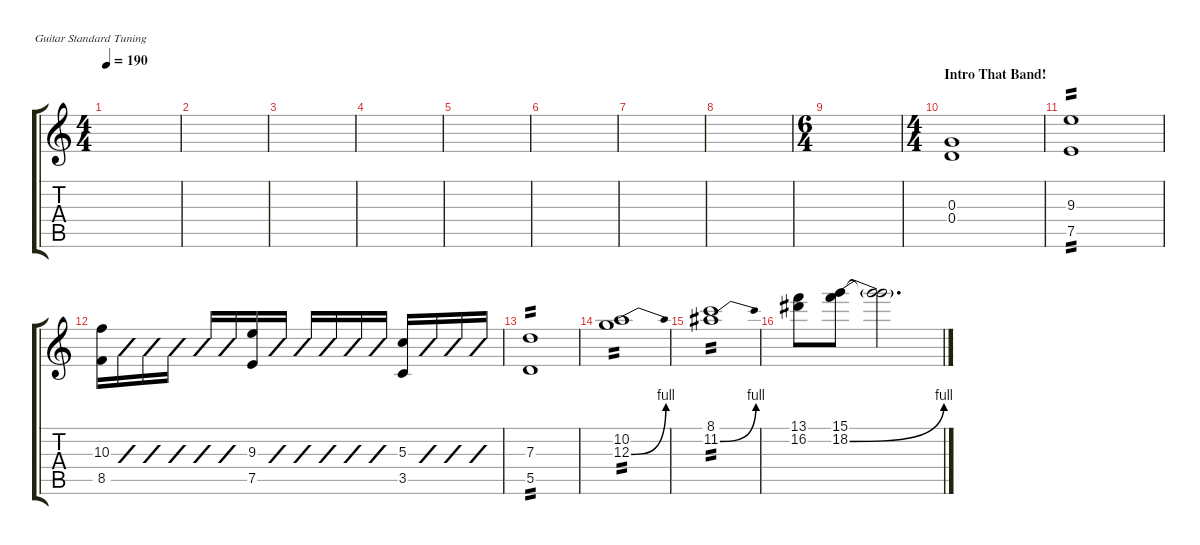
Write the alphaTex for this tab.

\defaultSystemsLayout 4
\hideDynamics
\bracketExtendMode groupsimilarinstruments
\singleTrackTrackNamePolicy hidden
\track ("Rhythm" "S-Gt") {defaultSystemsLayout 4 instrument acousticguitarsteel}
\staff {score tabs}
\tuning (E4 B3 G3 D3 A2 E2)
\ts (4 4)
\tempo 190
\clef g2
\ks c
|
|
|
|
|
|
|
|
\ts (6 4)
\beaming (8 6 6)
|
\ts (4 4)
\beaming (8 2 2 2 2)
\section ("" "Intro That Band!")
(0.4 0.3).1{beam Up} |
(7.5 9.3).1{tp 2 beam Up} |
(8.5 10.3).16{beam Down} (8.5 10.3).16{slashed beam Down} (8.5 10.3).16{slashed beam Down} (8.5 10.3).16{slashed beam Down} (8.5 10.3).16{slashed beam Up} (8.5 10.3).16{slashed beam Up} (7.5 9.3).16{beam Up} (7.5 9.3).16{slashed beam Up} (7.5 9.3).16{slashed beam Up} (7.5 9.3).16{slashed beam Up} (7.5 9.3).16{slashed beam Up} (7.5 9.3).16{slashed beam Up} (3.5 5.3).16{beam Up} (3.5 5.3).16{slashed beam Up} (3.5 5.3).16{slashed beam Up} (3.5 5.3).16{slashed beam Up} |
(5.5 7.3).1{tp 2 beam Up} |
(10.2 12.3{be (bend 0 0 15 4)}).1{tp 2 beam Down} |
(11.2{be (bend 0 0 15 4) acc #} 8.1).1{tp 2 beam Down} |
(13.1 16.2{acc #}).8{beam Down} (15.1 18.2{be (bend 0 0 15 4)}).8{beam Down} (18.2{t} 15.1{t}).2{d beam Down}
